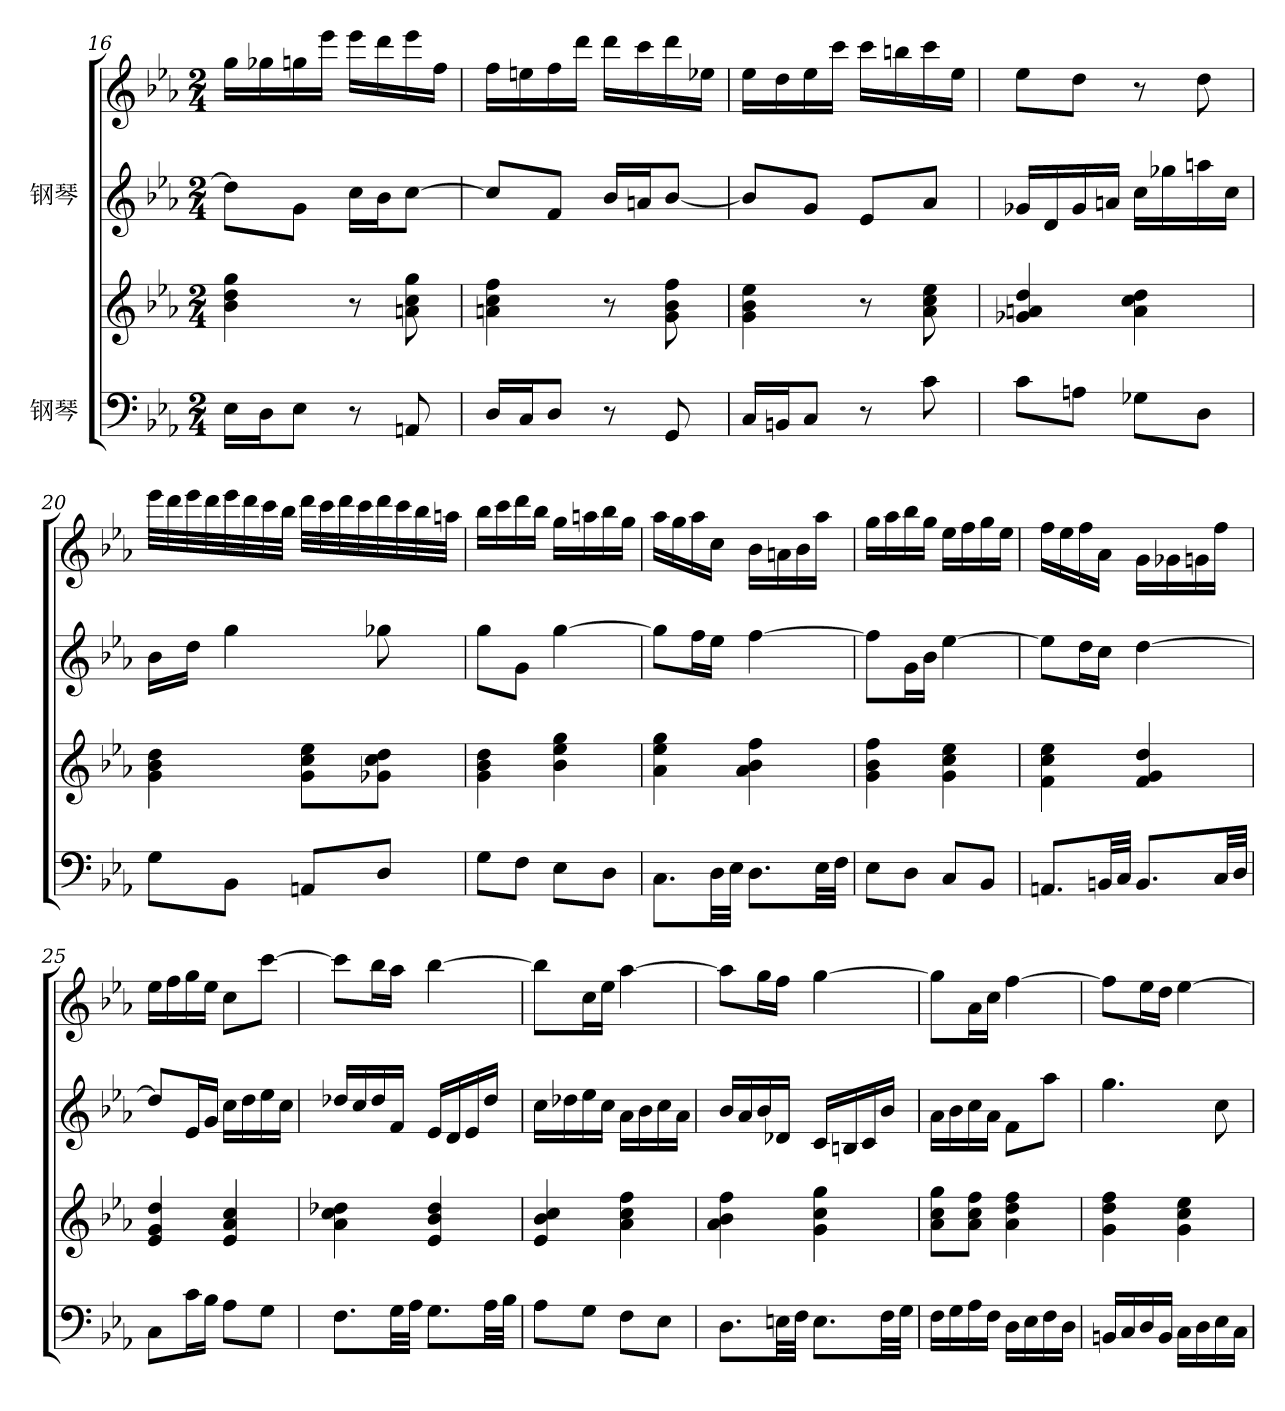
**kern	**kern	**kern	**kern
*part2	*part2	*part1	*part1
*staff4	*staff3	*staff2	*staff1
*I"钢琴	*	*I"钢琴	*
!!LO:LB:g=z
*clefF4	*clefG2	*clefG2	*clefG2
*k[b-e-a-]	*k[b-e-a-]	*k[b-e-a-]	*k[b-e-a-]
*M2/4	*M2/4	*M2/4	*M2/4
=16	=16	=16	=16
16E-\LL	4b-\ 4dd\ 4gg\	8dd\L]	16gg\LL
16D\J	.	.	16gg-X\
8E-\J	.	8g\J	16ggn\
.	.	.	16eee-\JJ
8r	8r	16cc\LL	16eee-\LL
.	.	16b-\J	16ddd\
8AAn/	8an\ 8cc\ 8gg\	[8cc\J	16eee-\
.	.	.	16ff\JJ
=17	=17	=17	=17
16D/LL	4an\ 4cc\ 4ff\	8cc/L]	16ff\LL
16C/J	.	.	16een\
8D/J	.	8f/J	16ff\
.	.	.	16ddd\JJ
8r	8r	16b-/LL	16ddd\LL
.	.	16an/J	16ccc\
8GG/	8g\ 8b-\ 8ff\	[8b-/J	16ddd\
.	.	.	16ee-X\JJ
=18	=18	=18	=18
16C/LL	4g\ 4b-\ 4ee-\	8b-/L]	16ee-\LL
16BBn/J	.	.	16dd\
8C/J	.	8g/J	16ee-\
.	.	.	16ccc\JJ
8r	8r	8e-/L	16ccc\LL
.	.	.	16bbn\
8c\	8a-\ 8cc\ 8ee-\	8a-/J	16ccc\
.	.	.	16ee-\JJ
!!LO:LB:g=z
=19	=19	=19	=19
8c\L	4g-X/ 4an/ 4dd/	16g-X/LL	8ee-\L
.	.	16d/	.
8An\J	.	16g-/	8dd\J
.	.	16an/JJ	.
8G-X\L	4a\ 4cc\ 4dd\	16cc\LL	8r
.	.	16gg-X\	.
8D\J	.	16aan\	8dd\
.	.	16cc\JJ	.
=20	=20	=20	=20
8G\L	4g\ 4b-\ 4dd\	16b-\LL	32eee-\LLL
.	.	.	32ddd\
.	.	16dd\JJ	32eee-\
.	.	.	32ddd\
8BB-\J	.	4gg\	32eee-\
.	.	.	32ddd\
.	.	.	32ccc\
.	.	.	32bb-\JJJ
8AAn/L	8g\ 8cc\ 8ee-\L	.	32ddd\LLL
.	.	.	32ccc\
.	.	.	32ddd\
.	.	.	32ccc\
8D/J	8g-X\ 8cc\ 8dd\J	8gg-X\	32ddd\
.	.	.	32ccc\
.	.	.	32bb-\
.	.	.	32aan\JJJ
!!LO:PB:g=z
=21	=21	=21	=21
8G\L	4g\ 4b-\ 4dd\	8gg\L	16bb-\LL
.	.	.	16ccc\
8F\J	.	8g\J	16ddd\
.	.	.	16bb-\JJ
8E-\L	4b-\ 4ee-\ 4gg\	[4gg\	16gg\LL
.	.	.	16aan\
8D\J	.	.	16bb-\
.	.	.	16gg\JJ
=22	=22	=22	=22
8.C\L	4a-\ 4ee-\ 4gg\	8gg\L]	16aa-\LL
.	.	.	16gg\
.	.	16ff\L	16aa-\
32D\LL	.	16ee-\JJ	16cc\JJ
32E-\JJJ	.	.	.
8.D\L	4a-\ 4b-\ 4ff\	[4ff\	16b-\LL
.	.	.	16an\
.	.	.	16b-\
32E-\LL	.	.	16aa-\JJ
32F\JJJ	.	.	.
=23	=23	=23	=23
8E-\L	4g\ 4b-\ 4ff\	8ff\L]	16gg\LL
.	.	.	16aa-\
8D\J	.	16g\L	16bb-\
.	.	16b-\JJ	16gg\JJ
8C/L	4g\ 4cc\ 4ee-\	[4ee-\	16ee-\LL
.	.	.	16ff\
8BB-/J	.	.	16gg\
.	.	.	16ee-\JJ
=24	=24	=24	=24
8.AAn/L	4f\ 4cc\ 4ee-\	8ee-\L]	16ff\LL
.	.	.	16ee-\
.	.	16dd\L	16ff\
32BBn/LL	.	16cc\JJ	16a-\JJ
32C/JJJ	.	.	.
8.BB/L	4f/ 4g/ 4dd/	[4dd\	16g\LL
.	.	.	16g-X\
.	.	.	16gn\
32C/LL	.	.	16ff\JJ
32D/JJJ	.	.	.
!!LO:LB:g=z
=25	=25	=25	=25
8C\L	4e-/ 4g/ 4dd/	8dd/L]	16ee-\LL
.	.	.	16ff\
16c\L	.	16e-/L	16gg\
16B-\JJ	.	16g/JJ	16ee-\JJ
8A-\L	4e-/ 4a-/ 4cc/	16cc\LL	8cc\L
.	.	16dd\	.
8G\J	.	16ee-\	[8ccc\J
.	.	16cc\JJ	.
=26	=26	=26	=26
8.F\L	4a-\ 4cc\ 4dd-X\	16dd-X/LL	8ccc\L]
.	.	16cc/	.
.	.	16dd-/	16bb-\L
32G\LL	.	16f/JJ	16aa-\JJ
32A-\JJJ	.	.	.
8.G\L	4e-/ 4b-/ 4dd-/	16e-/LL	[4bb-\
.	.	16d/	.
.	.	16e-/	.
32A-\LL	.	16dd-/JJ	.
32B-\JJJ	.	.	.
=27	=27	=27	=27
8A-\L	4e-/ 4b-/ 4cc/	16cc\LL	8bb-\L]
.	.	16dd-X\	.
8G\J	.	16ee-\	16cc\L
.	.	16cc\JJ	16ee-\JJ
8F\L	4a-\ 4cc\ 4ff\	16a-\LL	[4aa-\
.	.	16b-\	.
8E-\J	.	16cc\	.
.	.	16a-\JJ	.
=28	=28	=28	=28
8.D\L	4a-\ 4b-\ 4ff\	16b-/LL	8aa-\L]
.	.	16a-/	.
.	.	16b-/	16gg\L
32En\LL	.	16d-X/JJ	16ff\JJ
32F\JJJ	.	.	.
8.E\L	4g\ 4cc\ 4gg\	16c/LL	[4gg\
.	.	16Bn/	.
.	.	16c/	.
32F\LL	.	16b-/JJ	.
32G\JJJ	.	.	.
!!LO:LB:g=z
=29	=29	=29	=29
16F\LL	8a-\ 8cc\ 8gg\L	16a-\LL	8gg\L]
16G\	.	16b-\	.
16A-\	8a-\ 8cc\ 8ff\J	16cc\	16a-\L
16F\JJ	.	16a-\JJ	16cc\JJ
16D\LL	4a-\ 4dd\ 4ff\	8f\L	[4ff\
16E-\	.	.	.
16F\	.	8aa-\J	.
16D\JJ	.	.	.
=30	=30	=30	=30
16BBn/LL	4g\ 4dd\ 4ff\	4.gg\	8ff\L]
16C/	.	.	.
16D/	.	.	16ee-\L
16BB/JJ	.	.	16dd\JJ
16C\LL	4g\ 4cc\ 4ee-\	.	[4ee-\
16D\	.	.	.
16E-\	.	8cc\	.
16C\JJ	.	.	.
=	=	=	=
*-	*-	*-	*-
